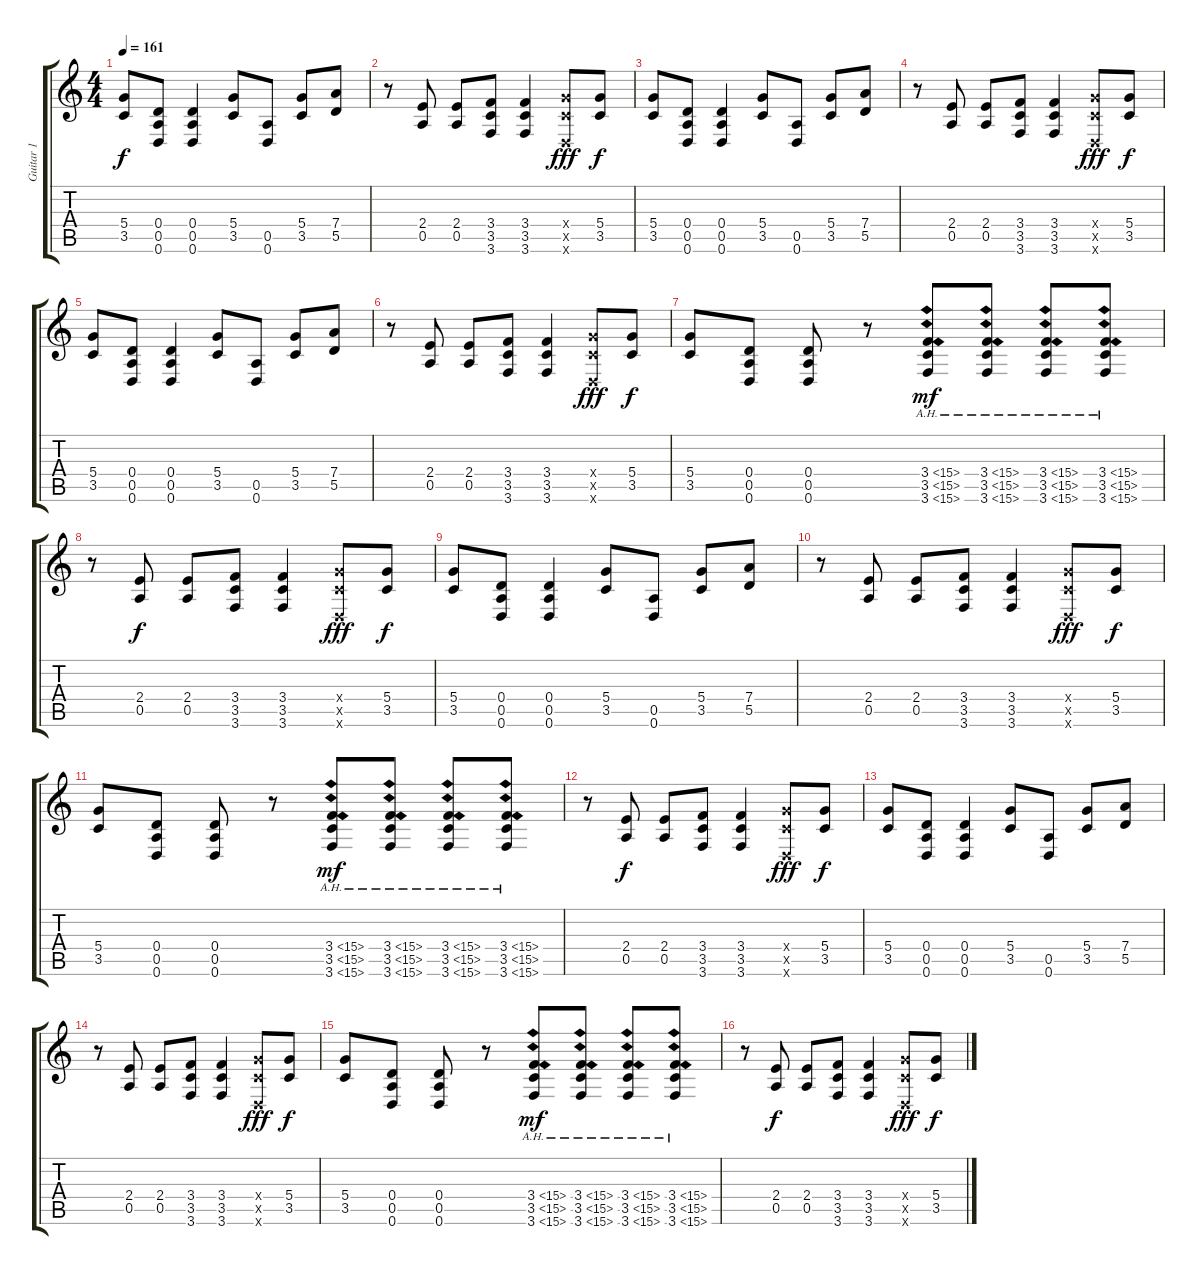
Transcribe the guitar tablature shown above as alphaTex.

\track ("Guitar 1" "Guitar 1") {instrument overdrivenguitar}
\staff {score tabs}
\tuning (E4 B3 G3 D3 A2 D2) {hide}
\ts (4 4)
\tempo 161
\clef g2
\ks c
(5.4 3.5).8{dy f} (0.4 0.5 0.6).8 (0.4 0.5 0.6).4 (5.4 3.5).8 (0.5 0.6).8 (5.4 3.5).8 (7.4 5.5).8 |
r.8 (2.4 0.5).8 (2.4 0.5).8 (3.4 3.5 3.6).8 (3.4 3.5 3.6).4 (5.4{x} 3.5{x} 0.6{x}).8{dy fff} (5.4 3.5).8{dy f} |
(5.4 3.5).8 (0.4 0.5 0.6).8 (0.4 0.5 0.6).4 (5.4 3.5).8 (0.5 0.6).8 (5.4 3.5).8 (7.4 5.5).8 |
r.8 (2.4 0.5).8 (2.4 0.5).8 (3.4 3.5 3.6).8 (3.4 3.5 3.6).4 (5.4{x} 3.5{x} 0.6{x}).8{dy fff} (5.4 3.5).8{dy f} |
(5.4 3.5).8 (0.4 0.5 0.6).8 (0.4 0.5 0.6).4 (5.4 3.5).8 (0.5 0.6).8 (5.4 3.5).8 (7.4 5.5).8 |
r.8 (2.4 0.5).8 (2.4 0.5).8 (3.4 3.5 3.6).8 (3.4 3.5 3.6).4 (5.4{x} 3.5{x} 0.6{x}).8{dy fff} (5.4 3.5).8{dy f} |
(5.4 3.5).8 (0.4 0.5 0.6).8 (0.4 0.5 0.6).8 r.8 (3.4{ah 12} 3.5{ah 12} 3.6{ah 12}).8{dy mf} (3.4{ah 12} 3.5{ah 12} 3.6{ah 12}).8 (3.4{ah 12} 3.5{ah 12} 3.6{ah 12}).8 (3.4{ah 12} 3.5{ah 12} 3.6{ah 12}).8 |
r.8 (2.4 0.5).8{dy f} (2.4 0.5).8 (3.4 3.5 3.6).8 (3.4 3.5 3.6).4 (5.4{x} 3.5{x} 0.6{x}).8{dy fff} (5.4 3.5).8{dy f} |
(5.4 3.5).8 (0.4 0.5 0.6).8 (0.4 0.5 0.6).4 (5.4 3.5).8 (0.5 0.6).8 (5.4 3.5).8 (7.4 5.5).8 |
r.8 (2.4 0.5).8 (2.4 0.5).8 (3.4 3.5 3.6).8 (3.4 3.5 3.6).4 (5.4{x} 3.5{x} 0.6{x}).8{dy fff} (5.4 3.5).8{dy f} |
(5.4 3.5).8 (0.4 0.5 0.6).8 (0.4 0.5 0.6).8 r.8 (3.4{ah 12} 3.5{ah 12} 3.6{ah 12}).8{dy mf} (3.4{ah 12} 3.5{ah 12} 3.6{ah 12}).8 (3.4{ah 12} 3.5{ah 12} 3.6{ah 12}).8 (3.4{ah 12} 3.5{ah 12} 3.6{ah 12}).8 |
r.8 (2.4 0.5).8{dy f} (2.4 0.5).8 (3.4 3.5 3.6).8 (3.4 3.5 3.6).4 (5.4{x} 3.5{x} 0.6{x}).8{dy fff} (5.4 3.5).8{dy f} |
(5.4 3.5).8 (0.4 0.5 0.6).8 (0.4 0.5 0.6).4 (5.4 3.5).8 (0.5 0.6).8 (5.4 3.5).8 (7.4 5.5).8 |
r.8 (2.4 0.5).8 (2.4 0.5).8 (3.4 3.5 3.6).8 (3.4 3.5 3.6).4 (5.4{x} 3.5{x} 0.6{x}).8{dy fff} (5.4 3.5).8{dy f} |
(5.4 3.5).8 (0.4 0.5 0.6).8 (0.4 0.5 0.6).8 r.8 (3.4{ah 12} 3.5{ah 12} 3.6{ah 12}).8{dy mf} (3.4{ah 12} 3.5{ah 12} 3.6{ah 12}).8 (3.4{ah 12} 3.5{ah 12} 3.6{ah 12}).8 (3.4{ah 12} 3.5{ah 12} 3.6{ah 12}).8 |
r.8 (2.4 0.5).8{dy f} (2.4 0.5).8 (3.4 3.5 3.6).8 (3.4 3.5 3.6).4 (5.4{x} 3.5{x} 0.6{x}).8{dy fff} (5.4 3.5).8{dy f}
